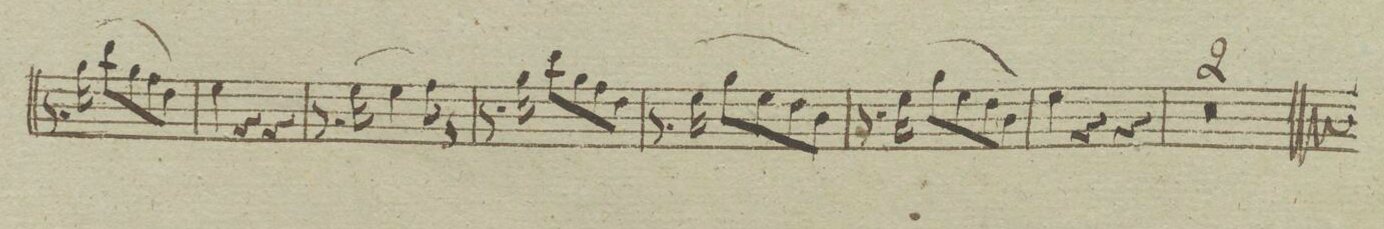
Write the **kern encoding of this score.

**kern	**dynam
*I"Violino. 1mo	*
*clefG2	*
*k[b-e-a-]	*
*M3/4	*
8.r	.
(16gg\	.
8bb-\L	.
8gg\	.
8ff\	.
8dd\J)	.
=61	=61
4ee-\	.
4r	.
4r	.
=62	=62
8.r	.
(16ee-\	.
4ee-\	.
8ff\)	.
8r	.
=63	=63
8.r	.
16gg\	.
8bb-\L	.
8gg\	.
8ff\	.
8dd\J	.
=64	=64
8.r	.
(16ee-\	.
8gg\L	.
8ee-\	.
8dd\	.
8b-\J)	.
=65	=65
8.r	.
(16ee-\	.
8gg\L	.
8ee-\	.
8dd\	.
8b-\J)	.
=66	=66
4ee-\	.
4r	.
4r	.
=67	=67
1.r	.
=68	=68
==	==
*-	*-
